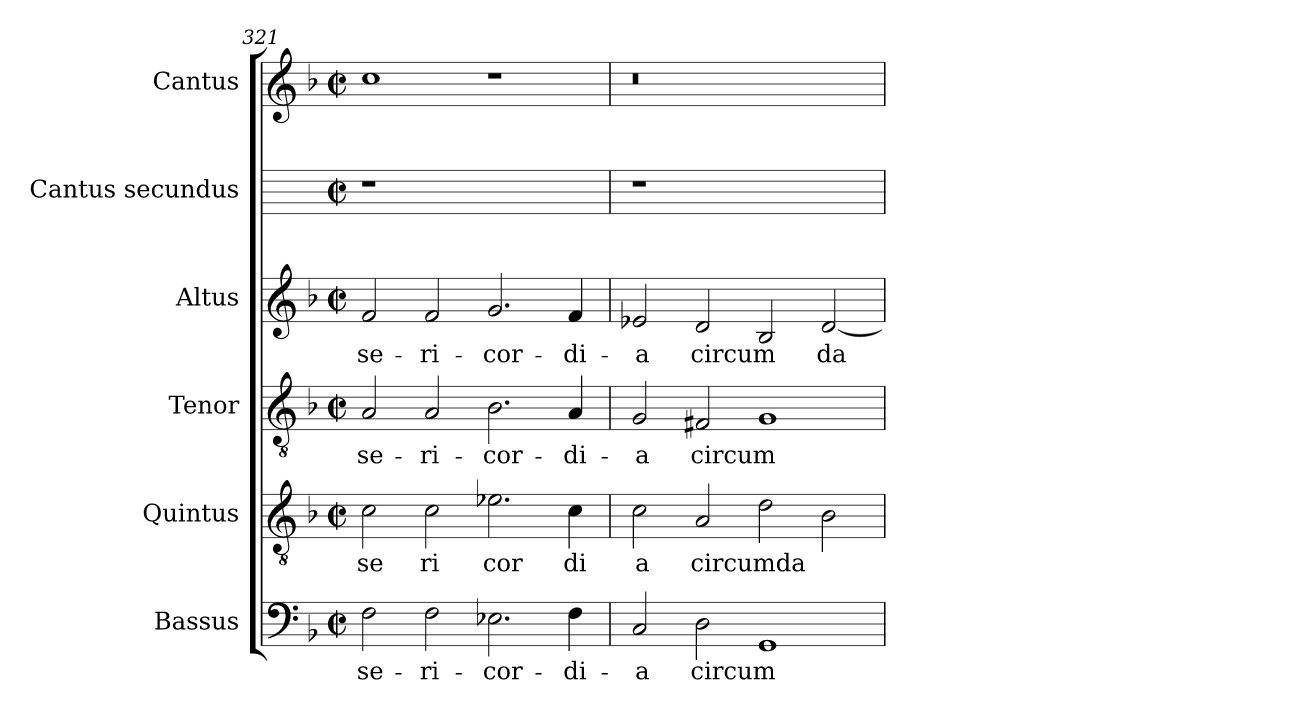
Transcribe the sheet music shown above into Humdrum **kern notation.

**kern	**text	**kern	**text	**kern	**text	**kern	**text	**kern	**kern	**text
*part6	*part6	*part5	*part5	*part4	*part4	*part3	*part3	*part2	*part1	*part1
*staff6	*staff6	*staff5	*staff5	*staff4	*staff4	*staff3	*staff3	*staff2	*staff1	*staff1
*I"Bassus	*	*I"Quintus	*	*I"Tenor	*	*I"Altus	*	*I"Cantus  secundus	*I"Cantus	*
*I'B	*	*I'Q	*	*I'T	*	*I'A	*	*	*I'C	*
*clefF4	*	*clefGv2	*	*clefGv2	*	*clefG2	*	*	*clefG2	*
*k[b-]	*	*k[b-]	*	*k[b-]	*	*k[b-]	*	*k[]	*k[b-]	*
*F:	*	*F:	*	*F:	*	*F:	*	*C:	*F:	*
*M2/2	*	*M2/2	*	*M2/2	*	*M2/2	*	*M2/2	*M2/2	*
*met(c|)	*	*met(c|)	*	*met(c|)	*	*met(c|)	*	*met(c|)	*met(c|)	*
=321	=321	=321	=321	=321	=321	=321	=321	=321	=321	=321
!	!LO:LY:b:cj	!	!LO:LY:b:cj	!	!LO:LY:b:cj	!	!LO:LY:b:cj	!	!	!LO:LY:b:cj
2F\	-se-	2c\	se	2A/	-se-	2f/	-se-	1r	1cc	.
!	!LO:LY:b:cj	!	!LO:LY:b:cj	!	!LO:LY:b:cj	!	!LO:LY:b:cj	!	!	!
2F\	-ri-	2c\	ri	2A/	-ri-	2f/	-ri-	.	.	.
!	!LO:LY:b:cj	!	!LO:LY:b:cj	!	!LO:LY:b:cj	!	!LO:LY:b:cj	!	!	!
2.E-X\	-cor-	2.e-X\	cor	2.B-\	-cor-	2.g/	-cor-	1ryy	1r	.
!	!LO:LY:b:cj	!	!LO:LY:b:cj	!	!LO:LY:b:cj	!	!LO:LY:b:cj	!	!	!
4F\	-di-	4c\	di	4A/	-di-	4f/	-di-	.	.	.
!!LO:PB:g=z
=322	=322	=322	=322	=322	=322	=322	=322	=322	=322	=322
!	!LO:LY:b:cj	!	!LO:LY:b:cj	!	!LO:LY:b:cj	!	!LO:LY:b:cj	!	!	!
2C/	-a	2c\	a	2G/	-a	2e-/	-a	1r	0r	.
!	!LO:LY:b:cj	!	!LO:LY:b:cj	!	!LO:LY:b:cj	!	!LO:LY:b:cj	!	!	!
2D\	circum	2A/	circumda	2F#X/	circum	2d/	circum-	.	.	.
!	!LO:LY:b:cj	!	!LO:LY:b:cj	!	!LO:LY:b:cj	!	!LO:LY:b:cj	!	!	!
1GG	.	2d\	.	1G	.	2B-/	--	1ryy	.	.
!	!	!	!LO:LY:b:cj	!	!	!	!LO:LY:b:cj	!	!	!
.	.	2B-\	.	.	.	[<2d/	-da-	.	.	.
=	=	=	=	=	=	=	=	=	=	=
*-	*-	*-	*-	*-	*-	*-	*-	*-	*-	*-
